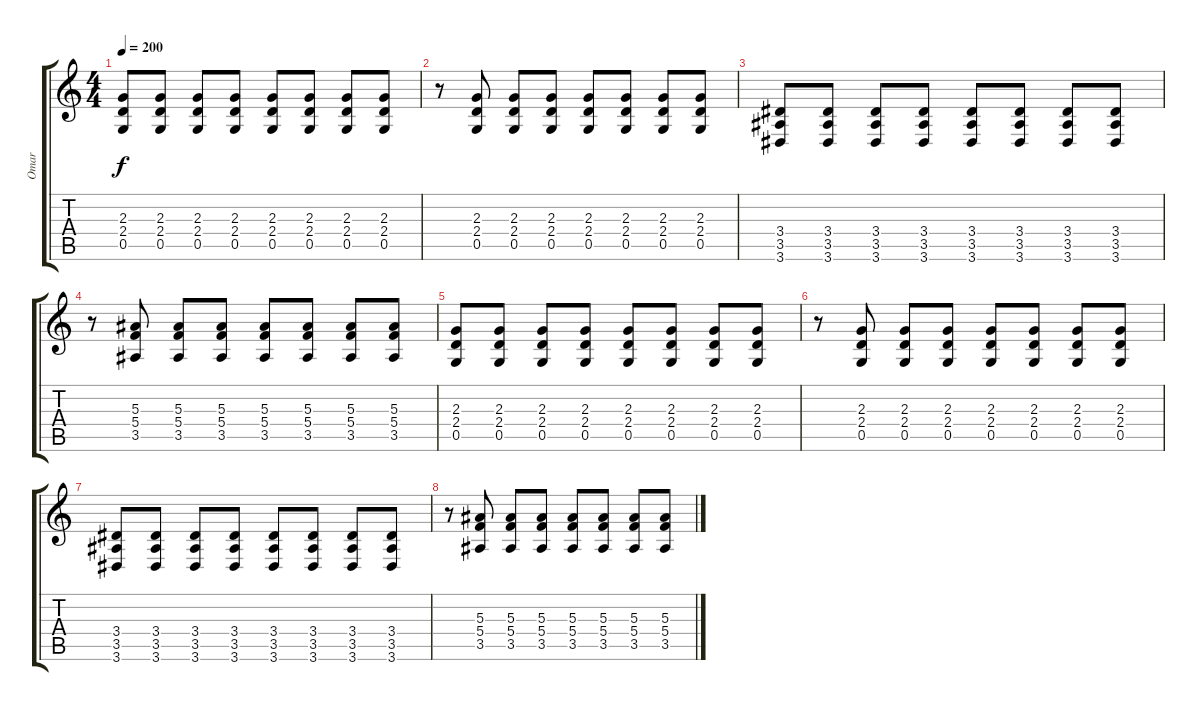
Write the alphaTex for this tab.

\track ("Omar" "Omar") {instrument distortionguitar}
\staff {score tabs}
\tuning (D4 A3 F3 C3 G2 C2) {hide}
\ts (4 4)
\tempo 200
\clef g2
\ks c
(2.3 2.4 0.5).8{dy f instrument distortionguitar} (2.3 2.4 0.5).8 (2.3 2.4 0.5).8 (2.3 2.4 0.5).8 (2.3 2.4 0.5).8 (2.3 2.4 0.5).8 (2.3 2.4 0.5).8 (2.3 2.4 0.5).8 |
r.8 (2.3 2.4 0.5).8 (2.3 2.4 0.5).8 (2.3 2.4 0.5).8 (2.3 2.4 0.5).8 (2.3 2.4 0.5).8 (2.3 2.4 0.5).8 (2.3 2.4 0.5).8 |
(3.4 3.5 3.6).8 (3.4 3.5 3.6).8 (3.4 3.5 3.6).8 (3.4 3.5 3.6).8 (3.4 3.5 3.6).8 (3.4 3.5 3.6).8 (3.4 3.5 3.6).8 (3.4 3.5 3.6).8 |
r.8 (5.3 5.4 3.5).8 (5.3 5.4 3.5).8 (5.3 5.4 3.5).8 (5.3 5.4 3.5).8 (5.3 5.4 3.5).8 (5.3 5.4 3.5).8 (5.3 5.4 3.5).8 |
(2.3 2.4 0.5).8{instrument distortionguitar} (2.3 2.4 0.5).8 (2.3 2.4 0.5).8 (2.3 2.4 0.5).8 (2.3 2.4 0.5).8 (2.3 2.4 0.5).8 (2.3 2.4 0.5).8 (2.3 2.4 0.5).8 |
r.8 (2.3 2.4 0.5).8 (2.3 2.4 0.5).8 (2.3 2.4 0.5).8 (2.3 2.4 0.5).8 (2.3 2.4 0.5).8 (2.3 2.4 0.5).8 (2.3 2.4 0.5).8 |
(3.4 3.5 3.6).8 (3.4 3.5 3.6).8 (3.4 3.5 3.6).8 (3.4 3.5 3.6).8 (3.4 3.5 3.6).8 (3.4 3.5 3.6).8 (3.4 3.5 3.6).8 (3.4 3.5 3.6).8 |
r.8 (5.3 5.4 3.5).8 (5.3 5.4 3.5).8 (5.3 5.4 3.5).8 (5.3 5.4 3.5).8 (5.3 5.4 3.5).8 (5.3 5.4 3.5).8 (5.3 5.4 3.5).8
